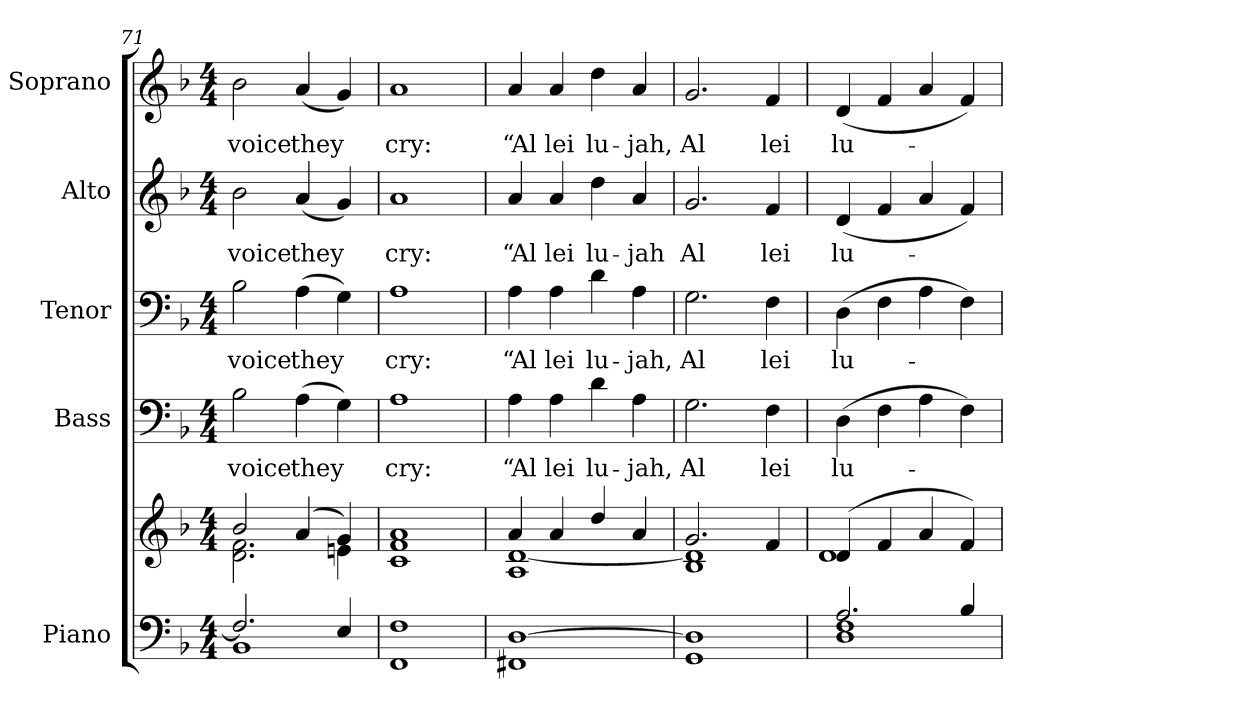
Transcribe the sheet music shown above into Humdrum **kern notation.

**kern	**kern	**kern	**text	**kern	**text	**kern	**text	**kern	**text
*part5	*part5	*part4	*part4	*part3	*part3	*part2	*part2	*part1	*part1
*staff6	*staff5	*staff4	*staff4	*staff3	*staff3	*staff2	*staff2	*staff1	*staff1
*I"Piano	*	*I"Bass	*	*I"Tenor	*	*I"Alto	*	*I"Soprano	*
*I'Pno.	*	*I'B.	*	*I'T.	*	*I'A.	*	*I'S.	*
*clefF4	*clefG2	*clefF4	*	*clefF4	*	*clefG2	*	*clefG2	*
*k[b-]	*k[b-]	*k[b-]	*	*k[b-]	*	*k[b-]	*	*k[b-]	*
*F:	*F:	*F:	*	*F:	*	*F:	*	*F:	*
*M4/4	*M4/4	*M4/4	*	*M4/4	*	*M4/4	*	*M4/4	*
=71	=71	=71	=71	=71	=71	=71	=71	=71	=71
*^	*^	*	*	*	*	*	*	*	*
!	!	!	!	!	!LO:LY:b:color=#000000	!	!	!	!	!	!
!	!	!	!	!	!	!	!LO:LY:b:color=#000000	!	!	!	!
!	!	!	!	!	!	!	!	!	!LO:LY:b:color=#000000	!	!
!	!	!	!	!	!	!	!	!	!	!	!LO:LY:b:color=#000000
2.Fi/]	1BB-i	2b-i/	2.di\ 2.fi	2B-i\	voice	2B-i\	voice	2b-i\	voice	2b-i\	voice
!	!	!	!	!	!LO:LY:b:color=#000000	!	!	!	!	!	!
!	!	!	!	!	!	!	!LO:LY:b:color=#000000	!	!	!	!
!	!	!	!	!	!	!	!	!	!LO:LY:b:color=#000000	!	!
!	!	!	!	!	!	!	!	!	!	!	!LO:LY:b:color=#000000
.	.	(4ai/	.	(4Ai\	they	(4Ai\	they	(4ai/	they	(4ai/	they
4Ei/	.	4gi/)	4eni\	4Gi\)	.	4Gi\)	.	4gi/)	.	4gi/)	.
!!LO:PB:g=z
=72	=72	=72	=72	=72	=72	=72	=72	=72	=72	=72	=72
!	!	!	!	!	!LO:LY:b:color=#000000	!	!	!	!	!	!
!	!	!	!	!	!	!	!LO:LY:b:color=#000000	!	!	!	!
!	!	!	!	!	!	!	!	!	!LO:LY:b:color=#000000	!	!
!	!	!	!	!	!	!	!	!	!	!	!LO:LY:b:color=#000000
1Fi	1FFi	1ai	1ci 1fi	1Ai	cry:	1Ai	cry:	1ai	cry:	1ai	cry:
=73	=73	=73	=73	=73	=73	=73	=73	=73	=73	=73	=73
!	!	!	!	!	!LO:LY:b:color=#000000	!	!	!	!	!	!
!	!	!	!	!	!	!	!LO:LY:b:color=#000000	!	!	!	!
!	!	!	!	!	!	!	!	!	!LO:LY:b:color=#000000	!	!
!	!	!	!	!	!	!	!	!	!	!	!LO:LY:b:color=#000000
[>1Di	1FF#Xi	4ai/	1Ai [<1di	4Ai\	“Al	4Ai\	“Al	4ai/	“Al	4ai/	“Al
!	!	!	!	!	!LO:LY:b:color=#000000	!	!	!	!	!	!
!	!	!	!	!	!	!	!LO:LY:b:color=#000000	!	!	!	!
!	!	!	!	!	!	!	!	!	!LO:LY:b:color=#000000	!	!
!	!	!	!	!	!	!	!	!	!	!	!LO:LY:b:color=#000000
.	.	4ai/	.	4Ai\	lei	4Ai\	lei	4ai/	lei	4ai/	lei
!	!	!	!	!	!LO:LY:b:color=#000000	!	!	!	!	!	!
!	!	!	!	!	!	!	!LO:LY:b:color=#000000	!	!	!	!
!	!	!	!	!	!	!	!	!	!LO:LY:b:color=#000000	!	!
!	!	!	!	!	!	!	!	!	!	!	!LO:LY:b:color=#000000
.	.	4ddi/	.	4di\	lu-	4di\	lu-	4ddi\	lu-	4ddi\	lu-
!	!	!	!	!	!LO:LY:b:color=#000000	!	!	!	!	!	!
!	!	!	!	!	!	!	!LO:LY:b:color=#000000	!	!	!	!
!	!	!	!	!	!	!	!	!	!LO:LY:b:color=#000000	!	!
!	!	!	!	!	!	!	!	!	!	!	!LO:LY:b:color=#000000
.	.	4ai/	.	4Ai\	-jah,	4Ai\	-jah,	4ai/	-jah	4ai/	-jah,
=74	=74	=74	=74	=74	=74	=74	=74	=74	=74	=74	=74
!	!	!	!	!	!LO:LY:b:color=#000000	!	!	!	!	!	!
!	!	!	!	!	!	!	!LO:LY:b:color=#000000	!	!	!	!
!	!	!	!	!	!	!	!	!	!LO:LY:b:color=#000000	!	!
*	*	*	*	*	*	*	*	*	*	*MM145	*
!	!	!	!	!	!	!	!	!	!	!	!LO:LY:b:color=#000000
1Di]	1GGi	2.gi/	1B-i 1di]	2.Gi\	Al	2.Gi\	Al	2.gi/	Al	2.gi/	Al
!	!	!	!	!	!LO:LY:b:color=#000000	!	!	!	!	!	!
!	!	!	!	!	!	!	!LO:LY:b:color=#000000	!	!	!	!
!	!	!	!	!	!	!	!	!	!LO:LY:b:color=#000000	!	!
!	!	!	!	!	!	!	!	!	!	!	!LO:LY:b:color=#000000
.	.	4fi/	.	4Fi\	lei	4Fi\	lei	4fi/	lei	4fi/	lei
!!LO:PB:g=z
=75	=75	=75	=75	=75	=75	=75	=75	=75	=75	=75	=75
!	!	!	!	!	!LO:LY:b:color=#000000	!	!	!	!	!	!
!	!	!	!	!	!	!	!LO:LY:b:color=#000000	!	!	!	!
!	!	!	!	!	!	!	!	!	!LO:LY:b:color=#000000	!	!
!	!	!	!	!	!	!	!	!	!	!	!LO:LY:b:color=#000000
2.Ai/	1Di 1Fi	(4di/	1di	(4Di\	lu-	(4Di\	lu-	(4di/	lu-	(4di/	lu-
.	.	4fi/	.	4Fi\	.	4Fi\	.	4fi/	.	4fi/	.
.	.	4ai/	.	4Ai\	.	4Ai\	.	4ai/	.	4ai/	.
4B-i/	.	4fi/)	.	4Fi\)	.	4Fi\)	.	4fi/)	.	4fi/)	.
*v	*v	*	*	*	*	*	*	*	*	*	*
*	*v	*v	*	*	*	*	*	*	*	*
=	=	=	=	=	=	=	=	=	=
*-	*-	*-	*-	*-	*-	*-	*-	*-	*-
